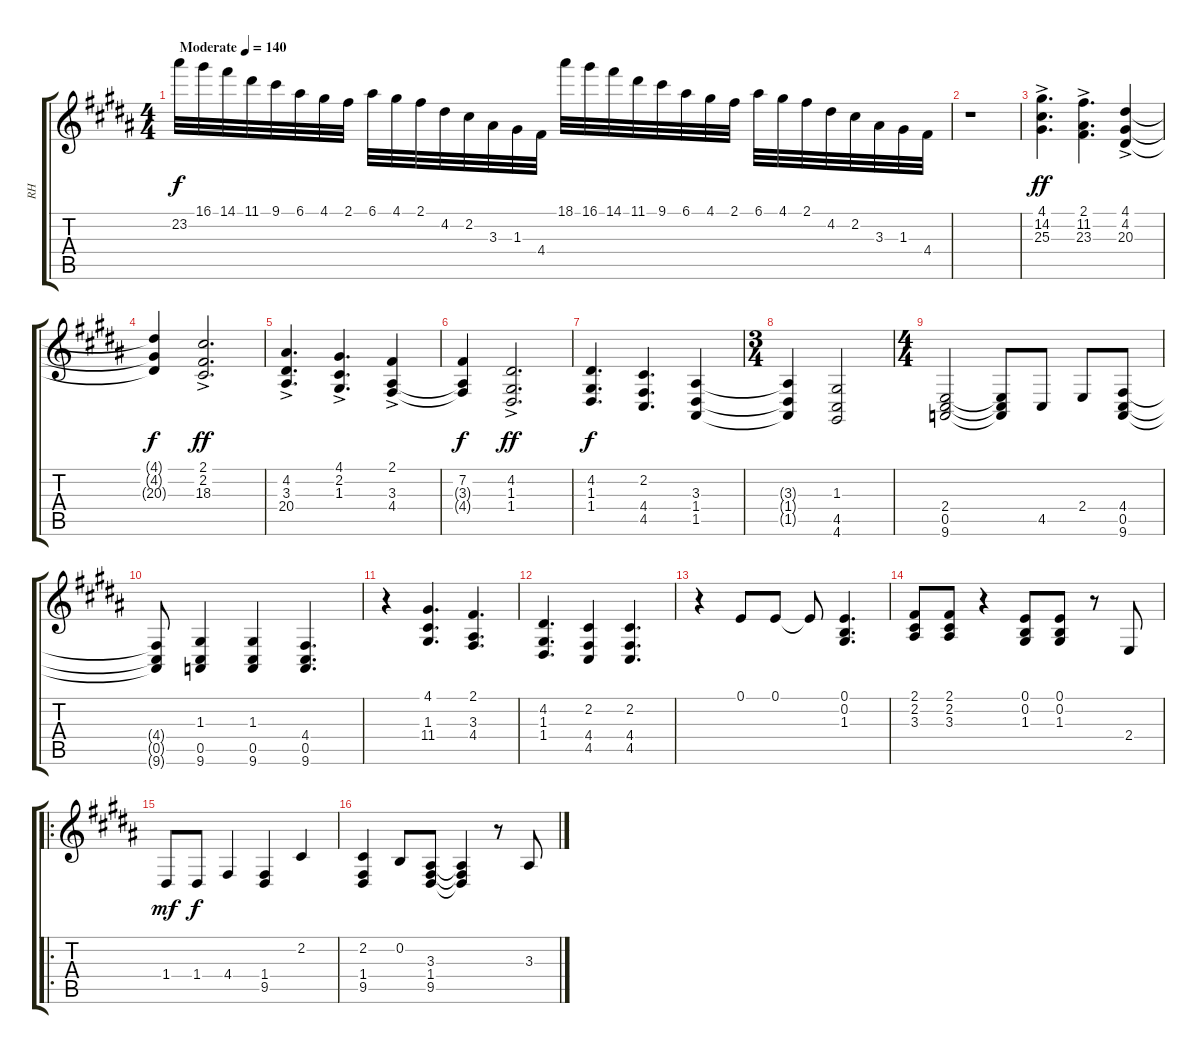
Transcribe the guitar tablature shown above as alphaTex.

\track ("RH" "RH") {instrument acousticgrandpiano}
\staff {score tabs}
\tuning (E4 B3 G3 D3 A2 E2) {hide}
\ts (4 4)
\tempo (140 "Moderate")
\clef g2
\ks b
23.2.32{ot 8vb dy f instrument acousticgrandpiano} 16.1.32{ot 8vb} 14.1.32{ot 8vb} 11.1.32{ot 8vb} 9.1.32{ot 8vb} 6.1.32{ot 8vb} 4.1.32{ot 8vb} 2.1.32{ot 8vb} 6.1.32{ot 8vb} 4.1.32{ot 8vb} 2.1.32{ot 8vb} 4.2.32{ot 8vb} 2.2.32{ot 8vb} 3.3.32{ot 8vb} 1.3.32{ot 8vb} 4.4.32{ot 8vb} 18.1.32{ot 8vb} 16.1.32{ot 8vb} 14.1.32{ot 8vb} 11.1.32{ot 8vb} 9.1.32{ot 8vb} 6.1.32{ot 8vb} 4.1.32{ot 8vb} 2.1.32{ot 8vb} 6.1.32{ot 8vb} 4.1.32{ot 8vb} 2.1.32{ot 8vb} 4.2.32{ot 8vb} 2.2.32{ot 8vb} 3.3.32{ot 8vb} 1.3.32{ot 8vb} 4.4.32{ot 8vb} |
r.1 |
(4.1 14.2 25.3{ac}).4{d dy ff} (2.1 11.2 23.3{ac}).4{d} (4.1 4.2 20.3{ac}).4 |
(4.1{t} 4.2{t} 20.3{t}).4{dy f} (2.1 2.2 18.3{ac}).2{d dy ff} |
(4.2 3.3 20.4{ac}).4{d} (4.1{ac} 2.2 1.3).4{d} (2.1{ac} 3.3 4.4).4 |
(7.2 3.3{t} 4.4{t}).4{dy f} (4.2{ac} 1.3 1.4).2{d dy ff} |
(4.2 1.3 1.4).4{d dy f} (2.2 4.4 4.5).4{d} (3.3 1.4 1.5).4 |
\ts (3 4)
(3.3{t} 1.4{t} 1.5{t}).4 (1.3 4.5 4.6).2 |
\ts (4 4)
(2.4 0.5 9.6).2 (2.4{t} 0.5{t} 9.6{t}).8 4.5.8 2.4.8 (4.4 0.5 9.6).8 |
(4.4{t} 0.5{t} 9.6{t}).8 (1.3 0.5 9.6).4 (1.3 0.5 9.6).4 (4.4 0.5 9.6).4{d} |
r.4 (4.1 1.3 11.4).4{d} (2.1 3.3 4.4).4{d} |
(4.2 1.3 1.4).4{d} (2.2 4.4 4.5).4 (2.2 4.4 4.5).4{d} |
r.4 0.1.8 0.1.8 0.1{t}.8 (0.1 0.2 1.3).4{d} |
(2.1 2.2 3.3).8 (2.1 2.2 3.3).8 r.4 (0.1 0.2 1.3).8 (0.1 0.2 1.3).8 r.8 2.4.8 |
\ro
1.4.8{dy mf} 1.4.8{dy f} 4.4.4 (1.4 9.5).4 2.2.4 |
(2.2 1.4 9.5).4 0.2.8 (3.3 1.4 9.5).8 (3.3{t} 1.4{t} 9.5{t}).4 r.8 3.3.8
